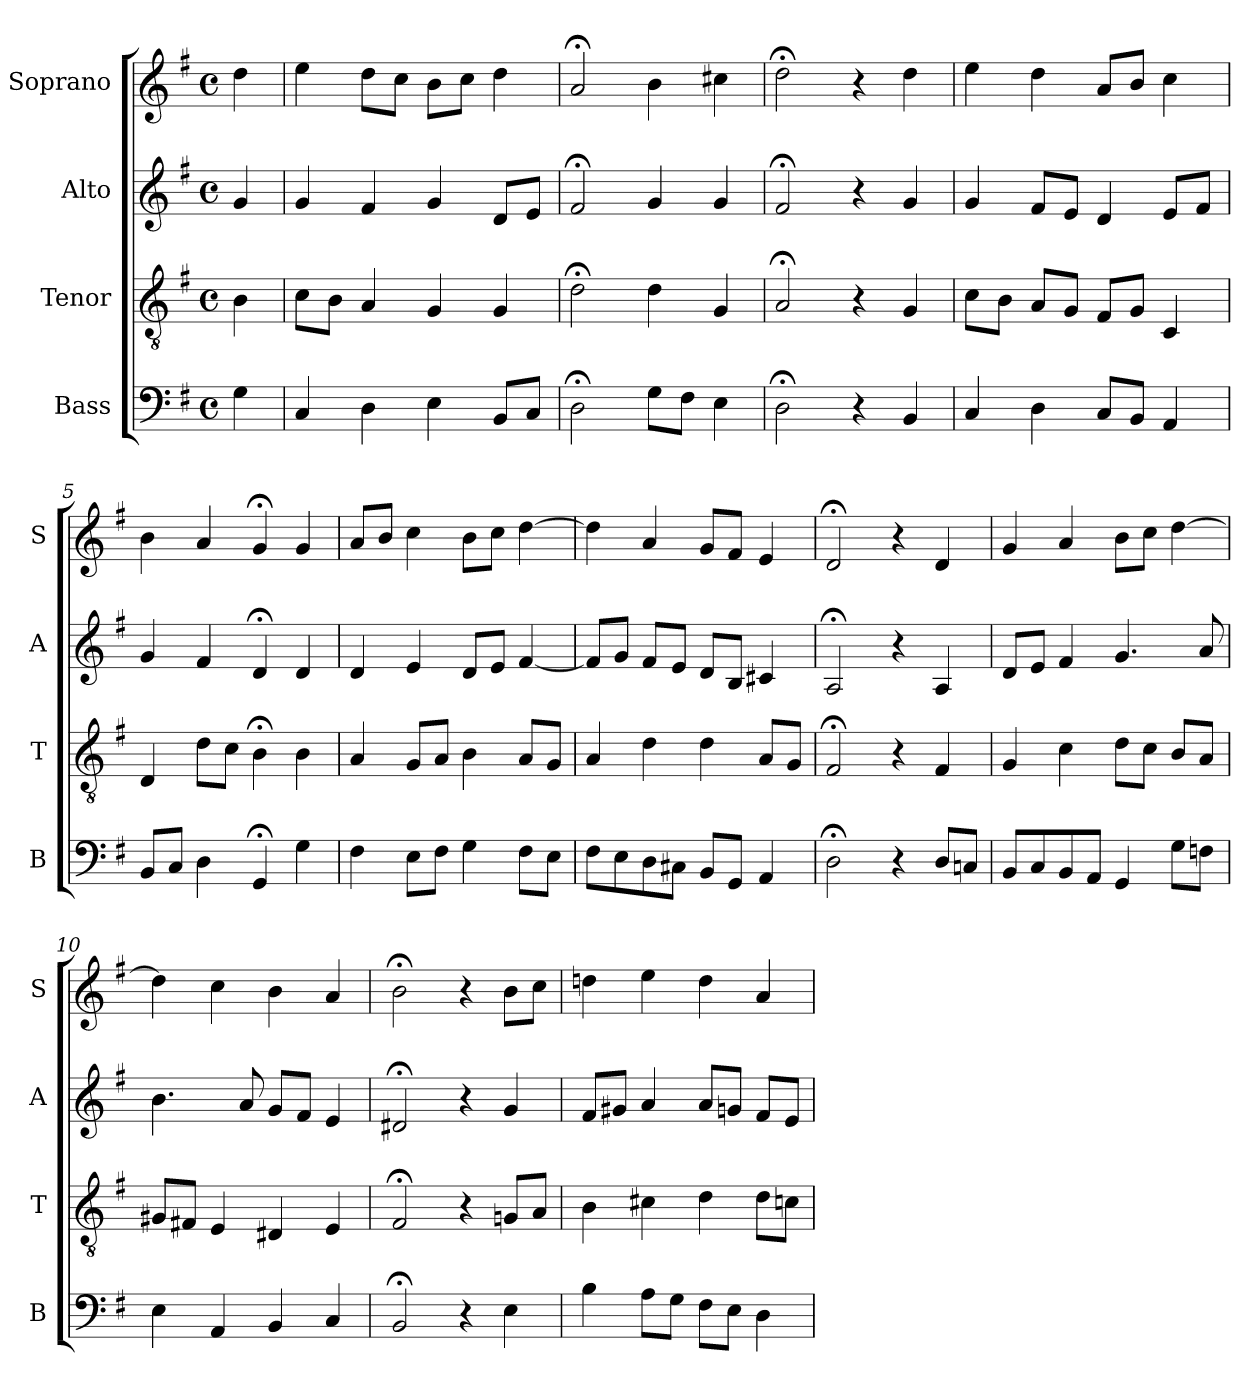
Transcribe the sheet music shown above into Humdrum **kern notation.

**kern	**kern	**kern	**kern
*part4	*part3	*part2	*part1
*staff4	*staff3	*staff2	*staff1
*I"Bass	*I"Tenor	*I"Alto	*I"Soprano
*I'B	*I'T	*I'A	*I'S
*clefF4	*clefGv2	*clefG2	*clefG2
*k[f#]	*k[f#]	*k[f#]	*k[f#]
*G:	*G:	*G:	*G:
*M4/4	*M4/4	*M4/4	*M4/4
*met(c)	*met(c)	*met(c)	*met(c)
*MM100	*MM100	*MM100	*MM100
=	=	=	=
4G	4B	4g	4dd
=1	=1	=1	=1
4C	8cL	4g	4ee
.	8BJ	.	.
4D	4A	4f#	8ddL
.	.	.	8ccJ
4E	4Gi	4g	8bL
.	.	.	8ccJ
8BBL	4Gi	8dL	4ddi
8CJ	.	8eJ	.
=2	=2	=2	=2
2D;<	2d;<i	2f#;<	2a;<i
8GL	4d	4g	4b
8F#J	.	.	.
4E	4G	4g	4cc#X
=3	=3	=3	=3
2D;<	2A;<	2f#;<	2dd;<
4r	4r	4r	4r
4BB	4G	4g	4dd
=4	=4	=4	=4
4C	8cL	4g	4ee
.	8BJ	.	.
4D	8AL	8f#L	4dd
.	8GJ	8eJ	.
8CL	8F#L	4d	8aL
8BBJ	8GJ	.	8bJ
4AA	4C	8eL	4cc
.	.	8f#J	.
=5	=5	=5	=5
8BBL	4D	4g	4b
8CJ	.	.	.
4D	8dL	4f#	4a
.	8cJ	.	.
4GG;<	4B;<	4d;<	4g;<
4G	4B	4d	4g
=6	=6	=6	=6
4F#	4A	4d	8aL
.	.	.	8bJ
8EL	8GL	4e	4cc
8F#J	8AJ	.	.
4G	4B	8dL	8bL
.	.	8eJ	8ccJ
8F#L	8AL	[4f#	[4dd
8EJ	8GJ	.	.
=7	=7	=7	=7
8F#L	4A	8f#L]	4dd]
8E	.	8gJ	.
8D	4d	8f#L	4a
8C#XJ	.	8eJ	.
8BBL	4d	8dL	8gL
8GGJ	.	8BJ	8f#J
4AA	8AL	4c#X	4e
.	8GJ	.	.
=8	=8	=8	=8
2D;<	2F#;<	2A;<	2d;<
4r	4r	4r	4r
8DL	4F#	4A	4d
8CnJ	.	.	.
=9	=9	=9	=9
8BBL	4G	8dL	4g
8C	.	8eJ	.
8BB	4c	4f#	4a
8AAJ	.	.	.
4GG	8dL	4.g	8bL
.	8cJ	.	8ccJ
8GL	8BL	.	[4dd
8FnJ	8AJ	8a	.
=10	=10	=10	=10
4E	8G#XL	4.b	4dd]
.	8F#XJ	.	.
4AA	4E	.	4cc
.	.	8a	.
4BB	4D#X	8gL	4b
.	.	8f#J	.
4C	4E	4e	4a
=11	=11	=11	=11
2BB;<	2F#;<	2d#X;<	2b;<
4r	4r	4r	4r
4E	8GnL	4g	8bL
.	8AJ	.	8ccJ
=12	=12	=12	=12
4B	4B	8f#L	4ddn
.	.	8g#XJ	.
8AL	4c#X	4a	4ee
8GJ	.	.	.
8F#L	4d	8aL	4dd
8EJ	.	8gnJ	.
4D	8dL	8f#L	4a
.	8cnJ	8eJ	.
=	=	=	=
*-	*-	*-	*-
